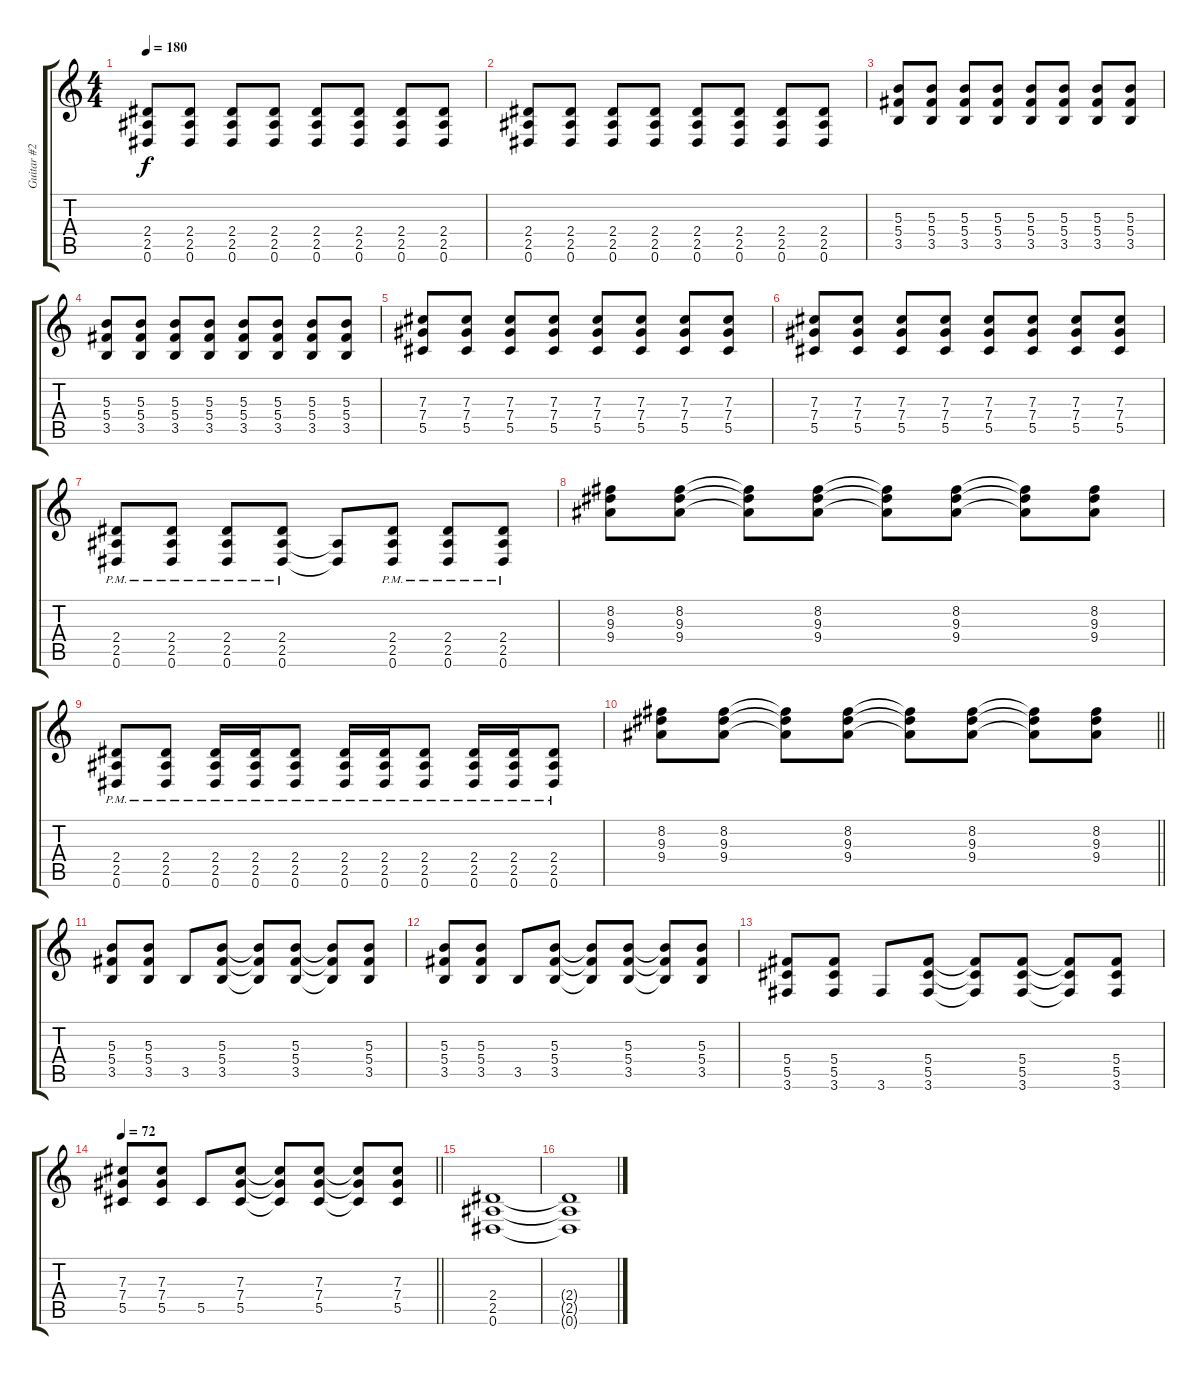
\track ("Guitar #2" "Guitar #2") {instrument distortionguitar}
\staff {score tabs}
\tuning (Eb4 Bb3 Gb3 Db3 Ab2 Eb2) {hide}
\ts (4 4)
\tempo 180
\clef g2
\ks c
(2.4 2.5 0.6).8{dy f} (2.4 2.5 0.6).8 (2.4 2.5 0.6).8 (2.4 2.5 0.6).8 (2.4 2.5 0.6).8 (2.4 2.5 0.6).8 (2.4 2.5 0.6).8 (2.4 2.5 0.6).8 |
(2.4 2.5 0.6).8 (2.4 2.5 0.6).8 (2.4 2.5 0.6).8 (2.4 2.5 0.6).8 (2.4 2.5 0.6).8 (2.4 2.5 0.6).8 (2.4 2.5 0.6).8 (2.4 2.5 0.6).8 |
(5.3 5.4 3.5).8 (5.3 5.4 3.5).8 (5.3 5.4 3.5).8 (5.3 5.4 3.5).8 (5.3 5.4 3.5).8 (5.3 5.4 3.5).8 (5.3 5.4 3.5).8 (5.3 5.4 3.5).8 |
(5.3 5.4 3.5).8 (5.3 5.4 3.5).8 (5.3 5.4 3.5).8 (5.3 5.4 3.5).8 (5.3 5.4 3.5).8 (5.3 5.4 3.5).8 (5.3 5.4 3.5).8 (5.3 5.4 3.5).8 |
(7.3 7.4 5.5).8 (7.3 7.4 5.5).8 (7.3 7.4 5.5).8 (7.3 7.4 5.5).8 (7.3 7.4 5.5).8 (7.3 7.4 5.5).8 (7.3 7.4 5.5).8 (7.3 7.4 5.5).8 |
(7.3 7.4 5.5).8 (7.3 7.4 5.5).8 (7.3 7.4 5.5).8 (7.3 7.4 5.5).8 (7.3 7.4 5.5).8 (7.3 7.4 5.5).8 (7.3 7.4 5.5).8 (7.3 7.4 5.5).8 |
(2.4 2.5 0.6{pm}).8{volume 13} (2.4 2.5 0.6{pm}).8 (2.4 2.5 0.6{pm}).8 (2.4 2.5 0.6{pm}).8 (2.5{t} 0.6{t}).8 (2.4 2.5 0.6{pm}).8 (2.4 2.5 0.6{pm}).8 (2.4 2.5 0.6{pm}).8 |
(8.2 9.3 9.4).8 (8.2 9.3 9.4).8 (8.2{t} 9.3{t} 9.4{t}).8 (8.2 9.3 9.4).8 (8.2{t} 9.3{t} 9.4{t}).8 (8.2 9.3 9.4).8 (8.2{t} 9.3{t} 9.4{t}).8 (8.2 9.3 9.4).8 |
(2.4 2.5 0.6{pm}).8 (2.4 2.5 0.6{pm}).8 (2.4{pm} 2.5 0.6).16 (2.4 2.5 0.6{pm}).16 (2.4 2.5 0.6{pm}).8 (2.4 2.5 0.6{pm}).16 (2.4 2.5 0.6{pm}).16 (2.4 2.5 0.6{pm}).8 (2.4 2.5 0.6{pm}).16 (2.4 2.5 0.6{pm}).16 (2.4{pm} 2.5 0.6).8 |
\barLineRight lightlight
(8.2 9.3 9.4).8 (8.2 9.3 9.4).8 (8.2{t} 9.3{t} 9.4{t}).8 (8.2 9.3 9.4).8 (8.2{t} 9.3{t} 9.4{t}).8 (8.2 9.3 9.4).8 (8.2{t} 9.3{t} 9.4{t}).8 (8.2 9.3 9.4).8 |
(5.3 5.4 3.5).8 (5.3 5.4 3.5).8 3.5.8 (5.3 5.4 3.5).8 (5.3{t} 5.4{t} 3.5{t}).8 (5.3 5.4 3.5).8 (5.3{t} 5.4{t} 3.5{t}).8 (5.3 5.4 3.5).8 |
(5.3 5.4 3.5).8 (5.3 5.4 3.5).8 3.5.8 (5.3 5.4 3.5).8 (5.3{t} 5.4{t} 3.5{t}).8 (5.3 5.4 3.5).8 (5.3{t} 5.4{t} 3.5{t}).8 (5.3 5.4 3.5).8 |
(5.4 5.5 3.6).8 (5.4 5.5 3.6).8 3.6.8 (5.4 5.5 3.6).8 (5.4{t} 5.5{t} 3.6{t}).8 (5.4 5.5 3.6).8 (5.4{t} 5.5{t} 3.6{t}).8 (5.4 5.5 3.6).8 |
\tempo 72
\barLineRight lightlight
(7.3 7.4 5.5).8 (7.3 7.4 5.5).8 5.5.8 (7.3 7.4 5.5).8 (7.3{t} 7.4{t} 5.5{t}).8 (7.3 7.4 5.5).8 (7.3{t} 7.4{t} 5.5{t}).8 (7.3 7.4 5.5).8 |
(2.4 2.5 0.6).1 |
(2.4{t} 2.5{t} 0.6{t}).1
